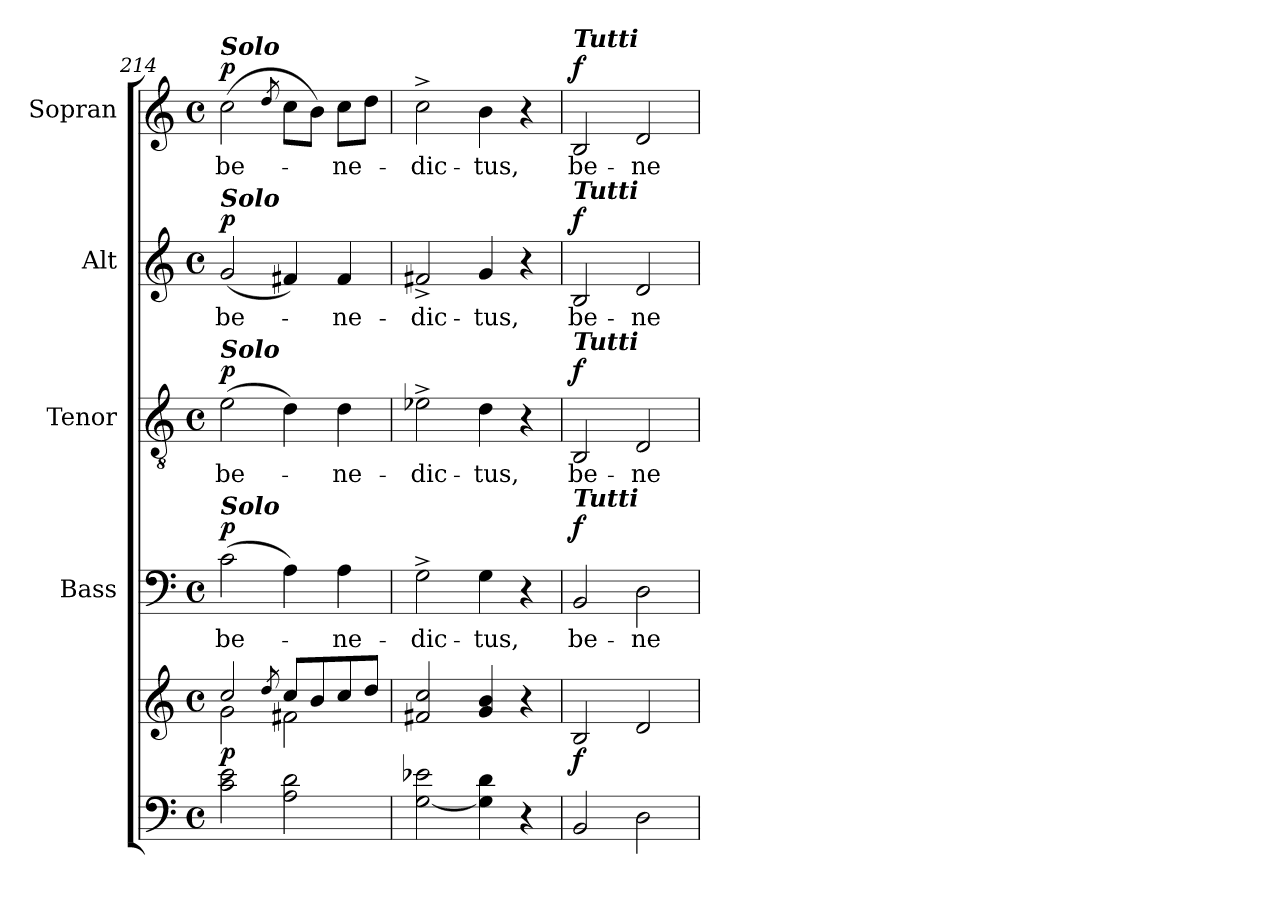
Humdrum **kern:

**kern	**kern	**dynam	**kern	**text	**dynam	**kern	**text	**dynam	**kern	**text	**dynam	**kern	**text	**dynam
*part5	*part5	*part5	*part4	*part4	*part4	*part3	*part3	*part3	*part2	*part2	*part2	*part1	*part1	*part1
*staff6	*staff5	*staff5/6	*staff4	*staff4	*staff4	*staff3	*staff3	*staff3	*staff2	*staff2	*staff2	*staff1	*staff1	*staff1
*	*	*	*I"Bass	*	*	*I"Tenor	*	*	*I"Alt	*	*	*I"Sopran	*	*
*	*	*	*I'B	*	*	*I'T	*	*	*I'A	*	*	*I'S	*	*
*clefF4	*clefG2	*	*clefF4	*	*	*clefGv2	*	*	*clefG2	*	*	*clefG2	*	*
*k[]	*k[]	*	*k[]	*	*	*k[]	*	*	*k[]	*	*	*k[]	*	*
*C:	*C:	*	*C:	*	*	*C:	*	*	*C:	*	*	*C:	*	*
*M4/4	*M4/4	*	*M4/4	*	*	*M4/4	*	*	*M4/4	*	*	*M4/4	*	*
*met(c)	*met(c)	*	*met(c)	*	*	*met(c)	*	*	*met(c)	*	*	*met(c)	*	*
=214	=214	=214	=214	=214	=214	=214	=214	=214	=214	=214	=214	=214	=214	=214
*	*^	*	*	*	*	*	*	*	*	*	*	*	*	*
!	!	!	!	!	!	!	!	!	!	!	!	!	!LO:TX:a:Bi:t=Solo	!	!
!	!	!	!	!	!	!	!	!	!	!LO:TX:a:Bi:t=Solo	!	!	!	!	!
!	!	!	!	!	!	!	!LO:TX:a:Bi:t=Solo	!	!	!	!	!	!	!	!
!	!	!	!	!LO:TX:a:Bi:t=Solo	!	!	!	!	!	!	!	!	!	!	!
!	!	!	!LO:DY:b	!	!LO:LY:b	!LO:DY:a	!	!LO:LY:b	!LO:DY:a	!	!LO:LY:b	!LO:DY:a	!	!LO:LY:b	!LO:DY:a
2c\ 2e\	2cc/	2g\	p	(>2c\	be-	p	(>2e\	be-	p	(<2g/	be-	p	(>2cc\	be-	p
.	8qdd/	.	.	.	.	.	.	.	.	.	.	.	8qdd/	.	.
2A\ 2d\	8cc/L	2f#X\	.	4A\)	.	.	4d\)	.	.	4f#X/)	.	.	8cc\L	.	.
.	8b/	.	.	.	.	.	.	.	.	.	.	.	8b\J)	.	.
!	!	!	!	!	!LO:LY:b	!	!	!LO:LY:b	!	!	!LO:LY:b	!	!	!LO:LY:b	!
.	8cc/	.	.	4A\	-ne-	.	4d\	-ne-	.	4f#/	-ne-	.	8cc\L	-ne-	.
.	8dd/J	.	.	.	.	.	.	.	.	.	.	.	8dd\J	.	.
*	*v	*v	*	*	*	*	*	*	*	*	*	*	*	*	*
=215	=215	=215	=215	=215	=215	=215	=215	=215	=215	=215	=215	=215	=215	=215
!	!	!	!	!LO:LY:b	!	!	!LO:LY:b	!	!	!LO:LY:b	!	!	!LO:LY:b	!
[2G\ 2e-X\	2f#X/ 2cc/	.	2G^>\	-dic-	.	2e-X^>\	-dic-	.	2f#X^>/	-dic-	.	2cc^>\	-dic-	.
!	!	!	!	!LO:LY:b	!	!	!LO:LY:b	!	!	!LO:LY:b	!	!	!LO:LY:b	!
4G\] 4d\	4g/ 4b/	.	4G\	-tus,	.	4d\	-tus,	.	4g/	-tus,	.	4b\	-tus,	.
4r	4r	.	4r	.	.	4r	.	.	4r	.	.	4r	.	.
=216	=216	=216	=216	=216	=216	=216	=216	=216	=216	=216	=216	=216	=216	=216
!	!	!	!	!	!	!	!	!	!	!	!	!LO:TX:a:Bi:t=Tutti	!	!
!	!	!	!	!	!	!	!	!	!LO:TX:a:Bi:t=Tutti	!	!	!	!	!
!	!	!	!	!	!	!LO:TX:a:Bi:t=Tutti	!	!	!	!	!	!	!	!
!	!	!	!LO:TX:a:Bi:t=Tutti	!	!	!	!	!	!	!	!	!	!	!
!	!	!LO:DY:b	!	!LO:LY:b	!LO:DY:a	!	!LO:LY:b	!LO:DY:a	!	!LO:LY:b	!LO:DY:a	!	!LO:LY:b	!LO:DY:a
2BB/	2B/	f	2BB/	be-	f	2BB/	be-	f	2B/	be-	f	2B/	be-	f
!	!	!	!	!LO:LY:b	!	!	!LO:LY:b	!	!	!LO:LY:b	!	!	!LO:LY:b	!
2D\	2d/	.	2D\	-ne-	.	2D/	-ne-	.	2d/	-ne-	.	2d/	-ne-	.
=	=	=	=	=	=	=	=	=	=	=	=	=	=	=
*-	*-	*-	*-	*-	*-	*-	*-	*-	*-	*-	*-	*-	*-	*-
